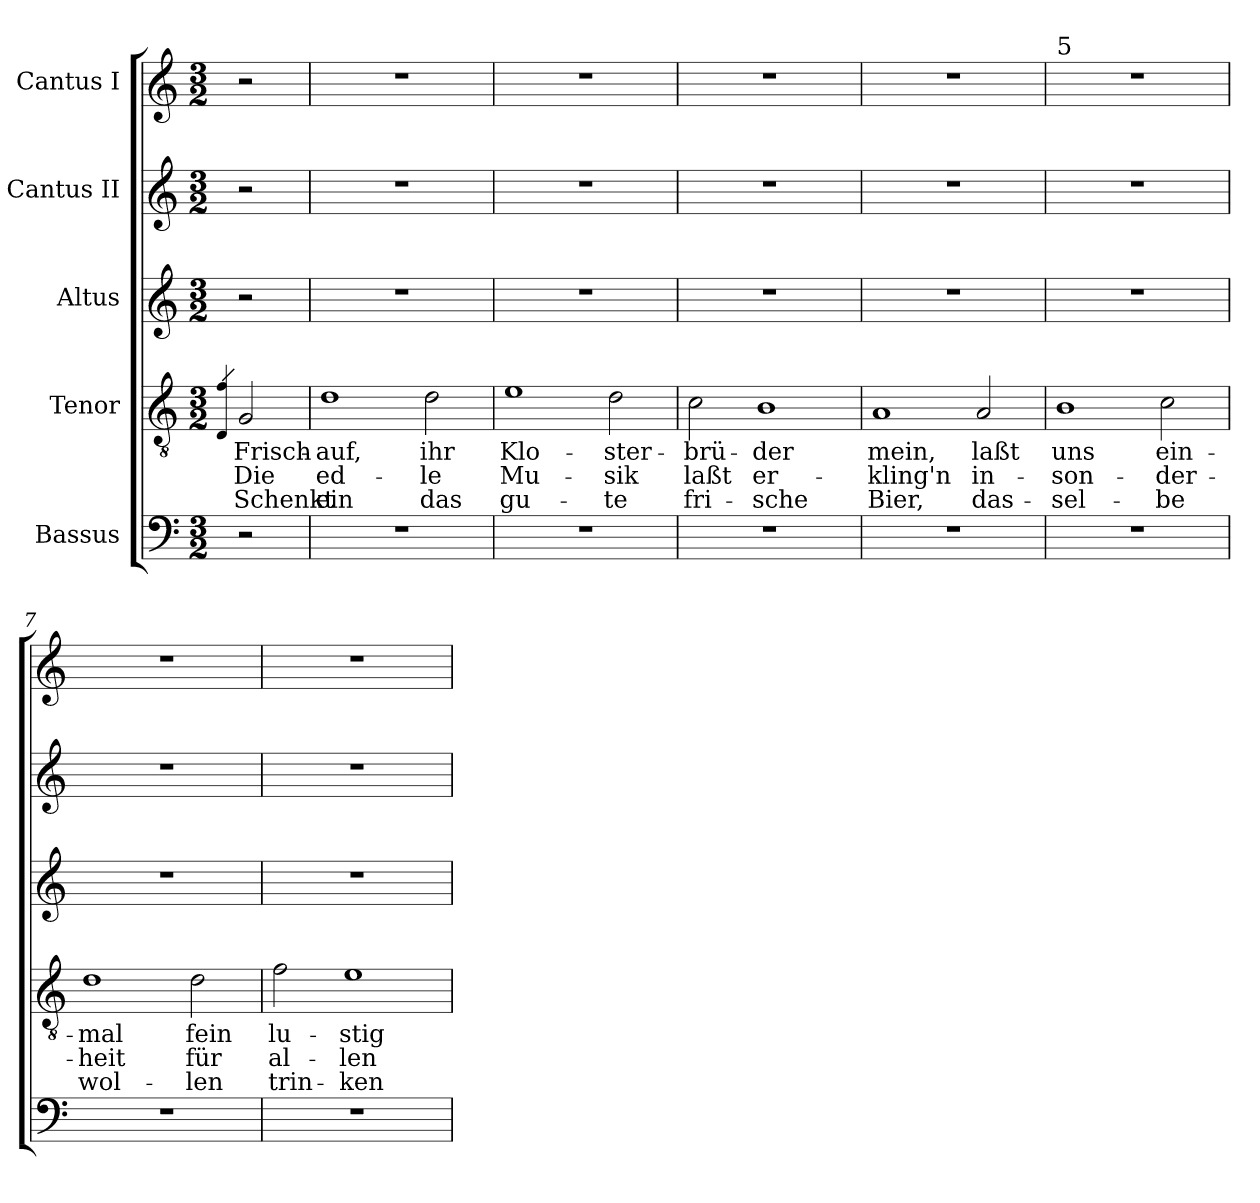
**kern	**kern	**text	**text	**text	**kern	**kern	**kern
*part5	*part4	*part4	*part4	*part4	*part3	*part2	*part1
*staff5	*staff4	*staff4	*staff4	*staff4	*staff3	*staff2	*staff1
*I"Bassus	*I"Tenor	*	*	*	*I"Altus	*I"Cantus II	*I"Cantus I
*clefF4	*clefGv2	*	*	*	*clefG2	*clefG2	*clefG2
*k[]	*k[]	*	*	*	*k[]	*k[]	*k[]
*M3/2	*M3/2	*	*	*	*M3/2	*M3/2	*M3/2
=1	=1	=1	=1	=1	=1	=1	=1
.	4qD 4qf	.	.	.	.	.	.
!	!	!LO:LY:b	!LO:LY:b	!LO:LY:b	!	!	!
2r	2G/	Frisch-	Die	Schenkt	2r	2r	2r
=2	=2	=2	=2	=2	=2	=2	=2
!	!	!LO:LY:b	!LO:LY:b	!LO:LY:b	!	!	!
1.r	1d	auf,	ed-	ein	1.r	1.r	1.r
!	!	!LO:LY:b	!LO:LY:b	!LO:LY:b	!	!	!
.	2d\	ihr	le	das	.	.	.
=3	=3	=3	=3	=3	=3	=3	=3
!	!	!LO:LY:b	!LO:LY:b	!LO:LY:b	!	!	!
1.r	1e	Klo-	Mu-	gu-	1.r	1.r	1.r
!	!	!LO:LY:b	!LO:LY:b	!LO:LY:b	!	!	!
.	2d\	ster-	sik	te	.	.	.
=4	=4	=4	=4	=4	=4	=4	=4
!	!	!LO:LY:b	!LO:LY:b	!LO:LY:b	!	!	!
1.r	2c\	brü-	laßt	fri-	1.r	1.r	1.r
!	!	!LO:LY:b	!LO:LY:b	!LO:LY:b	!	!	!
.	1B	der	er-	sche	.	.	.
=5	=5	=5	=5	=5	=5	=5	=5
!	!	!LO:LY:b	!LO:LY:b	!LO:LY:b	!	!	!
1.r	1A	mein,	kling'n	Bier,	1.r	1.r	1.r
!	!	!LO:LY:b	!LO:LY:b	!LO:LY:b	!	!	!
.	2A/	laßt	in-	das-	.	.	.
=6	=6	=6	=6	=6	=6	=6	=6
!	!	!	!	!	!	!	!LO:TX:a:t=5
!	!	!LO:LY:b	!LO:LY:b	!LO:LY:b	!	!	!
1.r	1B	uns	son-	sel-	1.r	1.r	1.r
!	!	!LO:LY:b	!LO:LY:b	!LO:LY:b	!	!	!
.	2c\	ein-	der-	be	.	.	.
=7	=7	=7	=7	=7	=7	=7	=7
!	!	!LO:LY:b	!LO:LY:b	!LO:LY:b	!	!	!
1.r	1d	mal	heit	wol-	1.r	1.r	1.r
!	!	!LO:LY:b	!LO:LY:b	!LO:LY:b	!	!	!
.	2d\	fein	für	len	.	.	.
!!LO:LB:g=z
=8	=8	=8	=8	=8	=8	=8	=8
!	!	!LO:LY:b	!LO:LY:b	!LO:LY:b	!	!	!
1.r	2f\	lu-	al-	trin-	1.r	1.r	1.r
!	!	!LO:LY:b	!LO:LY:b	!LO:LY:b	!	!	!
.	1e	stig	len	ken	.	.	.
=	=	=	=	=	=	=	=
*-	*-	*-	*-	*-	*-	*-	*-
